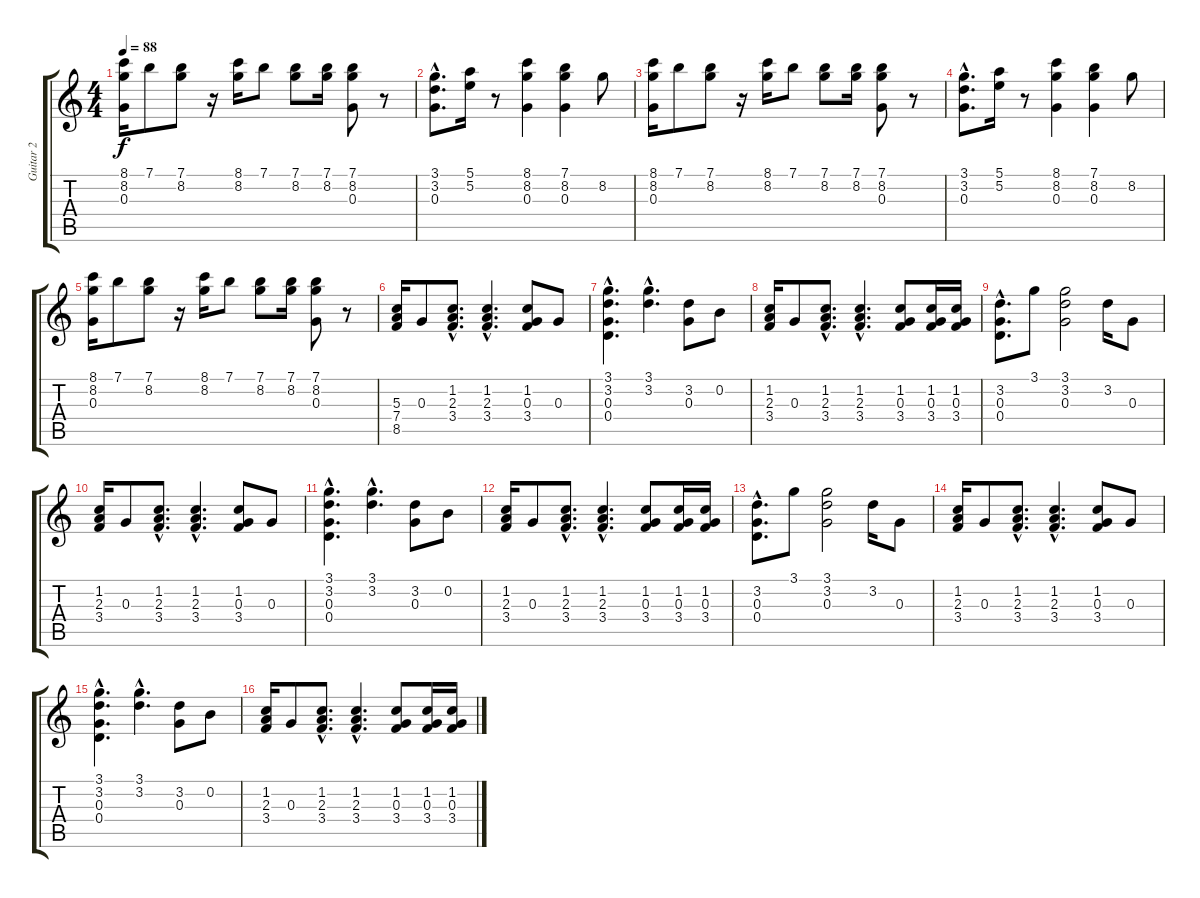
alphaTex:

\track ("Guitar 2" "Guitar 2") {instrument electricguitarclean}
\staff {score tabs}
\tuning (E4 B3 G3 D3 A2 E2) {hide}
\ts (4 4)
\tempo 88
\clef g2
\ks c
(8.1 8.2 0.3).16{dy f} 7.1.8 (7.1 8.2).8 r.16 (8.1 8.2).16 7.1.8 (7.1 8.2).8 (7.1 8.2).16 (7.1 8.2 0.3).8 r.8 |
(3.1{hac} 3.2{hac} 0.3{hac}).8{d} (5.1 5.2).16 r.8 (8.1 8.2 0.3).4 (7.1 8.2 0.3).4 8.2.8 |
(8.1 8.2 0.3).16 7.1.8 (7.1 8.2).8 r.16 (8.1 8.2).16 7.1.8 (7.1 8.2).8 (7.1 8.2).16 (7.1 8.2 0.3).8 r.8 |
(3.1{hac} 3.2{hac} 0.3{hac}).8{d} (5.1 5.2).16 r.8 (8.1 8.2 0.3).4 (7.1 8.2 0.3).4 8.2.8 |
(8.1 8.2 0.3).16 7.1.8 (7.1 8.2).8 r.16 (8.1 8.2).16 7.1.8 (7.1 8.2).8 (7.1 8.2).16 (7.1 8.2 0.3).8 r.8 |
(5.3 7.4 8.5).16 0.3.8 (1.2{hac} 2.3{hac} 3.4{hac}).8{d} (1.2{hac} 2.3{hac} 3.4{hac}).4{d} (1.2 0.3 3.4).8 0.3.8 |
(3.1{hac} 3.2{hac} 0.3{hac} 0.4{hac}).4{d} (3.1{hac} 3.2{hac}).4{d} (3.2 0.3).8 0.2.8 |
(1.2 2.3 3.4).16 0.3.8 (1.2{hac} 2.3{hac} 3.4{hac}).8{d} (1.2{hac} 2.3{hac} 3.4{hac}).4{d} (1.2 0.3 3.4).8 (1.2 0.3 3.4).16 (1.2 0.3 3.4).16 |
(3.2{hac} 0.3{hac} 0.4{hac}).8{d} 3.1.8 (3.1 3.2 0.3).2 3.2.16 0.3.8 |
(1.2 2.3 3.4).16 0.3.8 (1.2{hac} 2.3{hac} 3.4{hac}).8{d} (1.2{hac} 2.3{hac} 3.4{hac}).4{d} (1.2 0.3 3.4).8 0.3.8 |
(3.1{hac} 3.2{hac} 0.3{hac} 0.4{hac}).4{d} (3.1{hac} 3.2{hac}).4{d} (3.2 0.3).8 0.2.8 |
(1.2 2.3 3.4).16 0.3.8 (1.2{hac} 2.3{hac} 3.4{hac}).8{d} (1.2{hac} 2.3{hac} 3.4{hac}).4{d} (1.2 0.3 3.4).8 (1.2 0.3 3.4).16 (1.2 0.3 3.4).16 |
(3.2{hac} 0.3{hac} 0.4{hac}).8{d} 3.1.8 (3.1 3.2 0.3).2 3.2.16 0.3.8 |
(1.2 2.3 3.4).16 0.3.8 (1.2{hac} 2.3{hac} 3.4{hac}).8{d} (1.2{hac} 2.3{hac} 3.4{hac}).4{d} (1.2 0.3 3.4).8 0.3.8 |
(3.1{hac} 3.2{hac} 0.3{hac} 0.4{hac}).4{d} (3.1{hac} 3.2{hac}).4{d} (3.2 0.3).8 0.2.8 |
(1.2 2.3 3.4).16 0.3.8 (1.2{hac} 2.3{hac} 3.4{hac}).8{d} (1.2{hac} 2.3{hac} 3.4{hac}).4{d} (1.2 0.3 3.4).8 (1.2 0.3 3.4).16 (1.2 0.3 3.4).16
